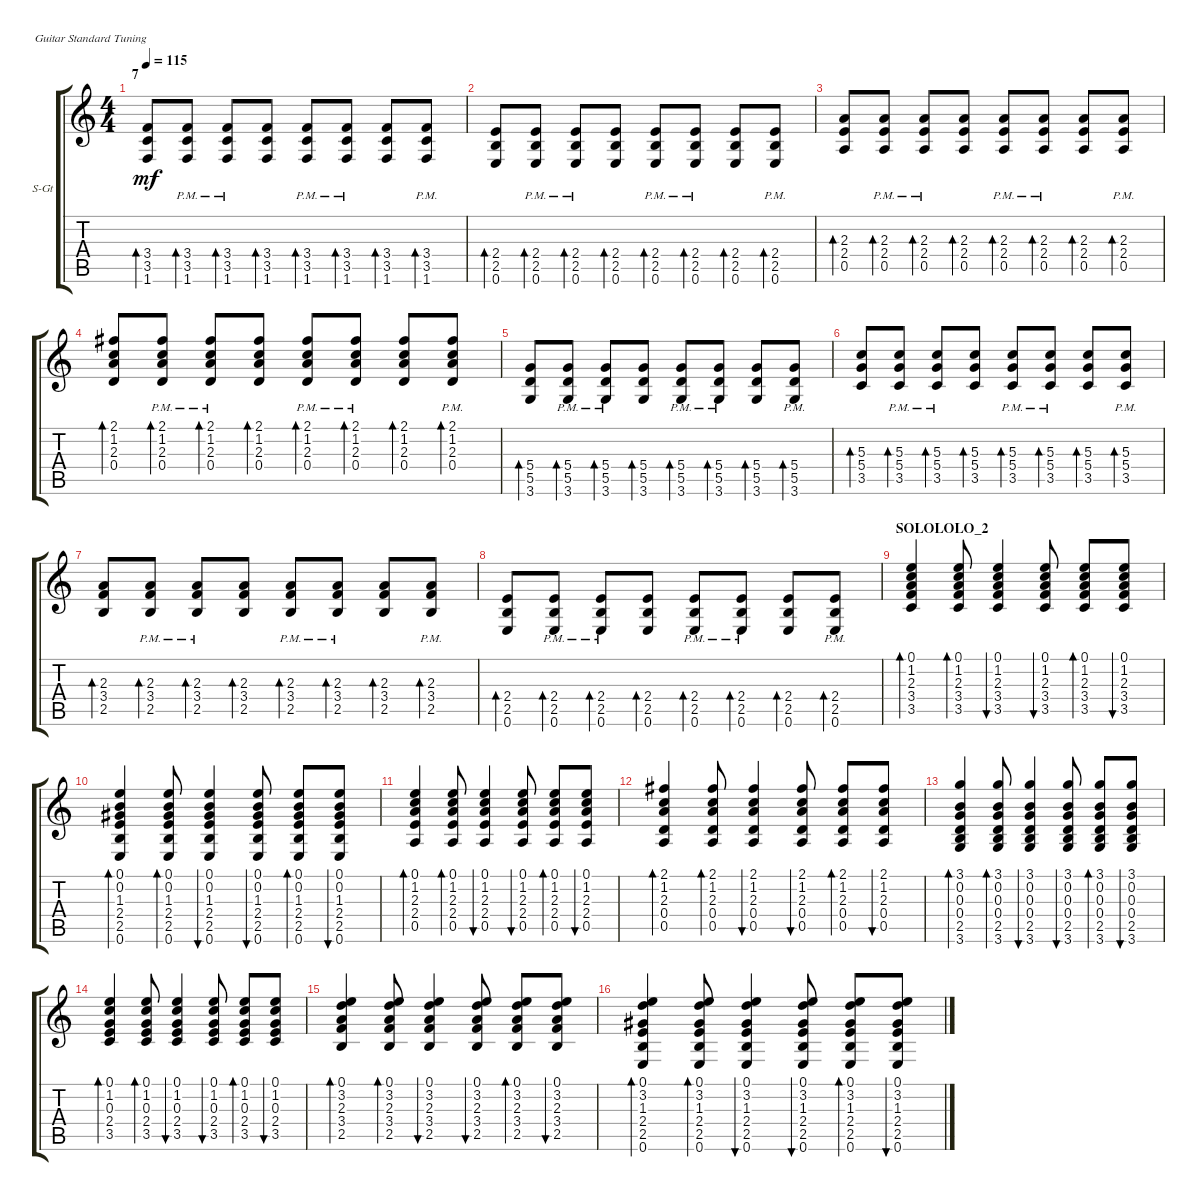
\defaultSystemsLayout 4
\bracketExtendMode groupsimilarinstruments
\firstSystemTrackNameOrientation horizontal
\otherSystemsTrackNameOrientation horizontal
\track ("Steel Guitar" "S-Gt") {instrument acousticguitarsteel}
\staff {score tabs}
\tuning (E4 B3 G3 D3 A2 E2)
\ts (4 4)
\section ("" "7")
\tempo 115
\clef g2
\ks aminor
(1.6 3.5 3.4).8{bd 30 dy mf} (1.6{pm} 3.5{pm} 3.4{pm}).8{bd 30} (1.6{pm} 3.5{pm} 3.4{pm}).8{bd 30} (1.6 3.5 3.4).8{bd 30} (1.6{pm} 3.5{pm} 3.4{pm}).8{bd 30} (1.6{pm} 3.5{pm} 3.4{pm}).8{bd 30} (1.6 3.5 3.4).8{bd 30} (1.6{pm} 3.5{pm} 3.4{pm}).8{bd 30} |
(0.6 2.5 2.4).8{bd 30} (0.6{pm} 2.5{pm} 2.4{pm}).8{bd 30} (0.6{pm} 2.5{pm} 2.4{pm}).8{bd 30} (0.6 2.5 2.4).8{bd 30} (0.6{pm} 2.5{pm} 2.4{pm}).8{bd 30} (0.6{pm} 2.5{pm} 2.4{pm}).8{bd 30} (0.6 2.5 2.4).8{bd 30} (0.6{pm} 2.5{pm} 2.4{pm}).8{bd 30} |
(0.5 2.4 2.3).8{bd 30} (0.5{pm} 2.4{pm} 2.3{pm}).8{bd 30} (0.5{pm} 2.4{pm} 2.3{pm}).8{bd 30} (0.5 2.4 2.3).8{bd 30} (0.5{pm} 2.4{pm} 2.3{pm}).8{bd 30} (0.5{pm} 2.4{pm} 2.3{pm}).8{bd 30} (0.5 2.4 2.3).8{bd 30} (0.5{pm} 2.4{pm} 2.3{pm}).8{bd 30} |
(0.4 2.3 1.2 2.1).8{bd 30} (0.4{pm} 2.3{pm} 1.2{pm} 2.1{pm}).8{bd 30} (0.4{pm} 2.3{pm} 1.2{pm} 2.1{pm}).8{bd 30} (0.4 2.3 1.2 2.1).8{bd 30} (0.4{pm} 2.3{pm} 1.2{pm} 2.1{pm}).8{bd 30} (0.4{pm} 2.3{pm} 1.2{pm} 2.1{pm}).8{bd 30} (0.4 2.3 1.2 2.1).8{bd 30} (0.4{pm} 2.3{pm} 1.2{pm} 2.1{pm}).8{bd 30} |
(3.6 5.5 5.4).8{bd 30} (3.6{pm} 5.5{pm} 5.4{pm}).8{bd 30} (3.6{pm} 5.5{pm} 5.4{pm}).8{bd 30} (3.6 5.5 5.4).8{bd 30} (3.6{pm} 5.5{pm} 5.4{pm}).8{bd 30} (3.6{pm} 5.5{pm} 5.4{pm}).8{bd 30} (3.6 5.5 5.4).8{bd 30} (3.6{pm} 5.5{pm} 5.4{pm}).8{bd 30} |
(3.5 5.4 5.3).8{bd 30} (3.5{pm} 5.4{pm} 5.3{pm}).8{bd 30} (3.5{pm} 5.4{pm} 5.3{pm}).8{bd 30} (3.5 5.4 5.3).8{bd 30} (3.5{pm} 5.4{pm} 5.3{pm}).8{bd 30} (3.5{pm} 5.4{pm} 5.3{pm}).8{bd 30} (3.5 5.4 5.3).8{bd 30} (3.5{pm} 5.4{pm} 5.3{pm}).8{bd 30} |
(2.5 3.4 2.3).8{bd 30} (2.5{pm} 3.4{pm} 2.3{pm}).8{bd 30} (2.5{pm} 3.4{pm} 2.3{pm}).8{bd 30} (2.5 3.4 2.3).8{bd 30} (2.5{pm} 3.4{pm} 2.3{pm}).8{bd 30} (2.5{pm} 3.4{pm} 2.3{pm}).8{bd 30} (2.5 3.4 2.3).8{bd 30} (2.5{pm} 3.4{pm} 2.3{pm}).8{bd 30} |
(0.6 2.5 2.4).8{bd 30} (0.6{pm} 2.5{pm} 2.4{pm}).8{bd 30} (0.6{pm} 2.5{pm} 2.4{pm}).8{bd 30} (0.6 2.5 2.4).8{bd 30} (0.6{pm} 2.5{pm} 2.4{pm}).8{bd 30} (0.6{pm} 2.5{pm} 2.4{pm}).8{bd 30} (0.6 2.5 2.4).8{bd 30} (0.6{pm} 2.5{pm} 2.4{pm}).8{bd 30} |
\section ("" "SOLOLOLO_2")
(3.5 3.4 2.3 1.2 0.1).4{bd 30} (3.5 3.4 2.3 1.2 0.1).8{bd 30} (3.5 3.4 2.3 1.2 0.1).4{bu 30} (3.5 3.4 2.3 1.2 0.1).8{bu 30} (3.5 3.4 2.3 1.2 0.1).8{bd 30} (3.5 3.4 2.3 1.2 0.1).8{bu 30} |
(0.6 2.5 2.4 1.3 0.2 0.1).4{bd 30} (0.6 2.5 2.4 1.3 0.2 0.1).8{bd 30} (0.6 2.5 2.4 1.3 0.2 0.1).4{bu 30} (0.6 2.5 2.4 1.3 0.2 0.1).8{bu 30} (0.6 2.5 2.4 1.3 0.2 0.1).8{bd 30} (0.6 2.5 2.4 1.3 0.2 0.1).8{bu 30} |
(0.5 2.4 2.3 1.2 0.1).4{bd 30} (0.5 2.4 2.3 1.2 0.1).8{bd 30} (0.5 2.4 2.3 1.2 0.1).4{bu 30} (0.5 2.4 2.3 1.2 0.1).8{bu 30} (0.5 2.4 2.3 1.2 0.1).8{bd 30} (0.5 2.4 2.3 1.2 0.1).8{bu 30} |
(0.5 0.4 2.3 1.2 2.1).4{bd 30} (0.5 0.4 2.3 1.2 2.1).8{bd 30} (0.5 0.4 2.3 1.2 2.1).4{bu 30} (0.5 0.4 2.3 1.2 2.1).8{bu 30} (0.5 0.4 2.3 1.2 2.1).8{bd 30} (0.5 0.4 2.3 1.2 2.1).8{bu 30} |
(3.6 2.5 0.4 0.3 0.2 3.1).4{bd 30} (3.6 2.5 0.4 0.3 0.2 3.1).8{bd 30} (3.6 2.5 0.4 0.3 0.2 3.1).4{bu 30} (3.6 2.5 0.4 0.3 0.2 3.1).8{bu 30} (3.6 2.5 0.4 0.3 0.2 3.1).8{bd 30} (3.6 2.5 0.4 0.3 0.2 3.1).8{bu 30} |
(3.5 2.4 0.3 1.2 0.1).4{bd 30} (3.5 2.4 0.3 1.2 0.1).8{bd 30} (3.5 2.4 0.3 1.2 0.1).4{bu 30} (3.5 2.4 0.3 1.2 0.1).8{bu 30} (3.5 2.4 0.3 1.2 0.1).8{bd 30} (3.5 2.4 0.3 1.2 0.1).8{bu 30} |
(2.5 3.4 2.3 3.2 0.1).4{bd 30} (2.5 3.4 2.3 3.2 0.1).8{bd 30} (2.5 3.4 2.3 3.2 0.1).4{bu 30} (2.5 3.4 2.3 3.2 0.1).8{bu 30} (2.5 3.4 2.3 3.2 0.1).8{bd 30} (2.5 3.4 2.3 3.2 0.1).8{bu 30} |
(0.6 2.5 2.4 1.3 3.2 0.1).4{bd 30} (0.6 2.5 2.4 1.3 3.2 0.1).8{bd 30} (0.6 2.5 2.4 1.3 3.2 0.1).4{bu 30} (0.6 2.5 2.4 1.3 3.2 0.1).8{bu 30} (0.6 2.5 2.4 1.3 3.2 0.1).8{bd 30} (0.6 2.5 2.4 1.3 3.2 0.1).8{bu 30}
